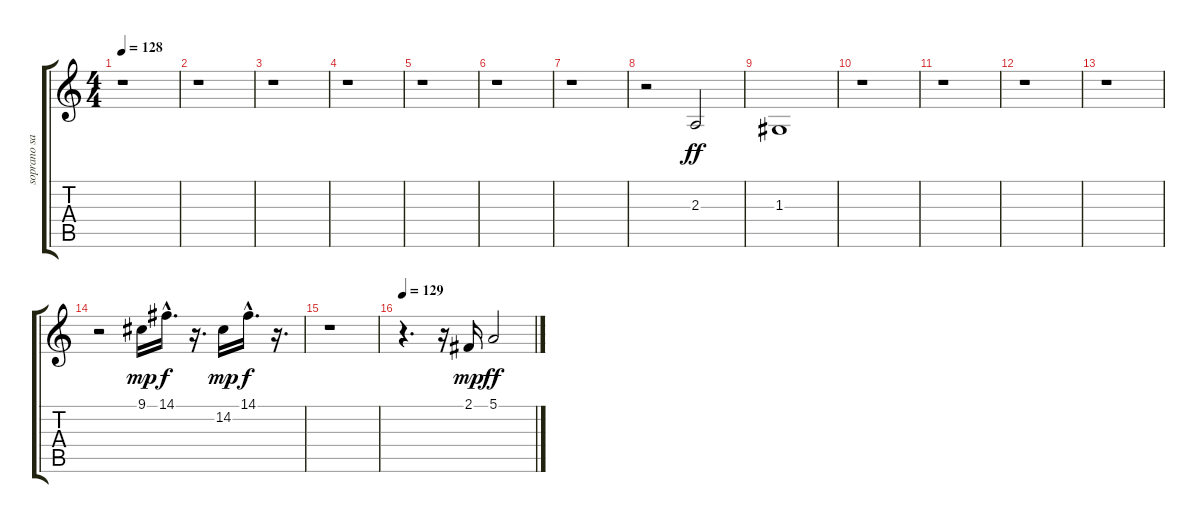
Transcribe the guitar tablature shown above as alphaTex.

\track ("soprano sax" "soprano sa") {instrument sopranosax}
\staff {score tabs}
\tuning (E4 B3 G3 D3 A2 E2) {hide}
\ts (4 4)
\tempo 128
\clef g2
\ks c
r.1{dy ff} |
r.1 |
r.1 |
r.1 |
r.1 |
r.1 |
r.1 |
r.2 2.3.2{volume 9} |
1.3.1{volume 9} |
r.1 |
r.1 |
r.1 |
r.1 |
r.2 9.1.16{dy mp volume 12} 14.1{hac}.16{d dy f} r.16{d} 14.2.16{dy mp} 14.1{hac}.16{d dy f} r.16{d} |
r.1 |
\tempo 129
r.4{d} r.16 2.1.16{dy mp} 5.1.2{dy ff volume 8}
